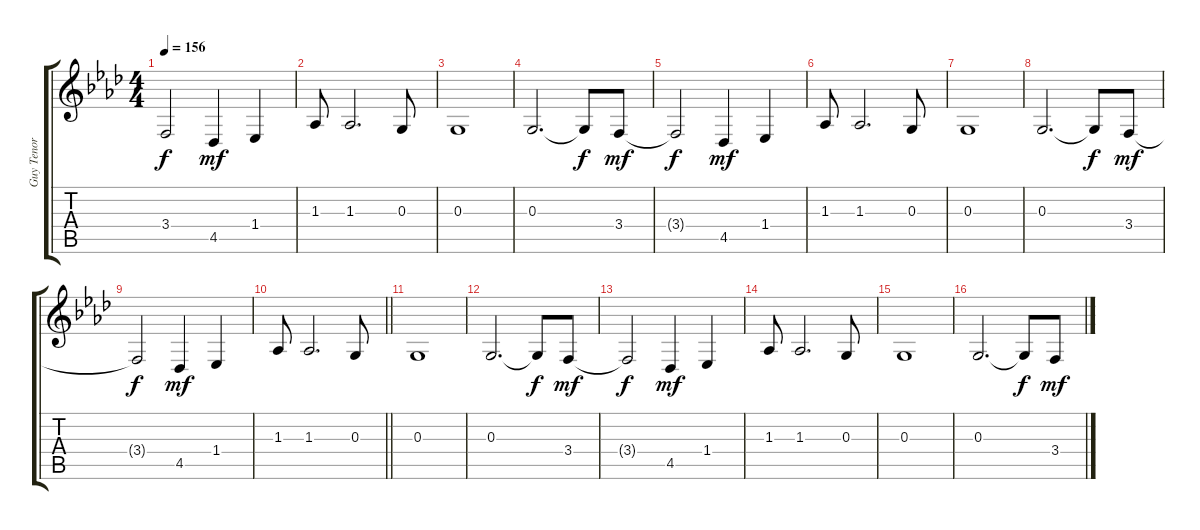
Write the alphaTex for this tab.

\track ("Guy Tenor" "Guy Tenor") {instrument choiraahs}
\staff {score tabs}
\tuning (E4 B3 G3 D3 A2 E2) {hide}
\ts (4 4)
\tempo 156
\clef g2
\ks fminor
3.4{t}.2{dy f} 4.5.4{dy mf} 1.4.4 |
1.3.8 1.3.2{d} 0.3.8 |
0.3.1 |
0.3.2{d} 0.3{t}.8{dy f} 3.4.8{dy mf} |
3.4{t}.2{dy f} 4.5.4{dy mf} 1.4.4 |
1.3.8 1.3.2{d} 0.3.8 |
0.3.1 |
0.3.2{d} 0.3{t}.8{dy f} 3.4.8{dy mf} |
3.4{t}.2{dy f} 4.5.4{dy mf} 1.4.4 |
\barLineRight lightlight
1.3.8 1.3.2{d} 0.3.8 |
0.3.1 |
0.3.2{d} 0.3{t}.8{dy f} 3.4.8{dy mf} |
3.4{t}.2{dy f} 4.5.4{dy mf} 1.4.4 |
1.3.8 1.3.2{d} 0.3.8 |
0.3.1 |
0.3.2{d} 0.3{t}.8{dy f} 3.4.8{dy mf}
